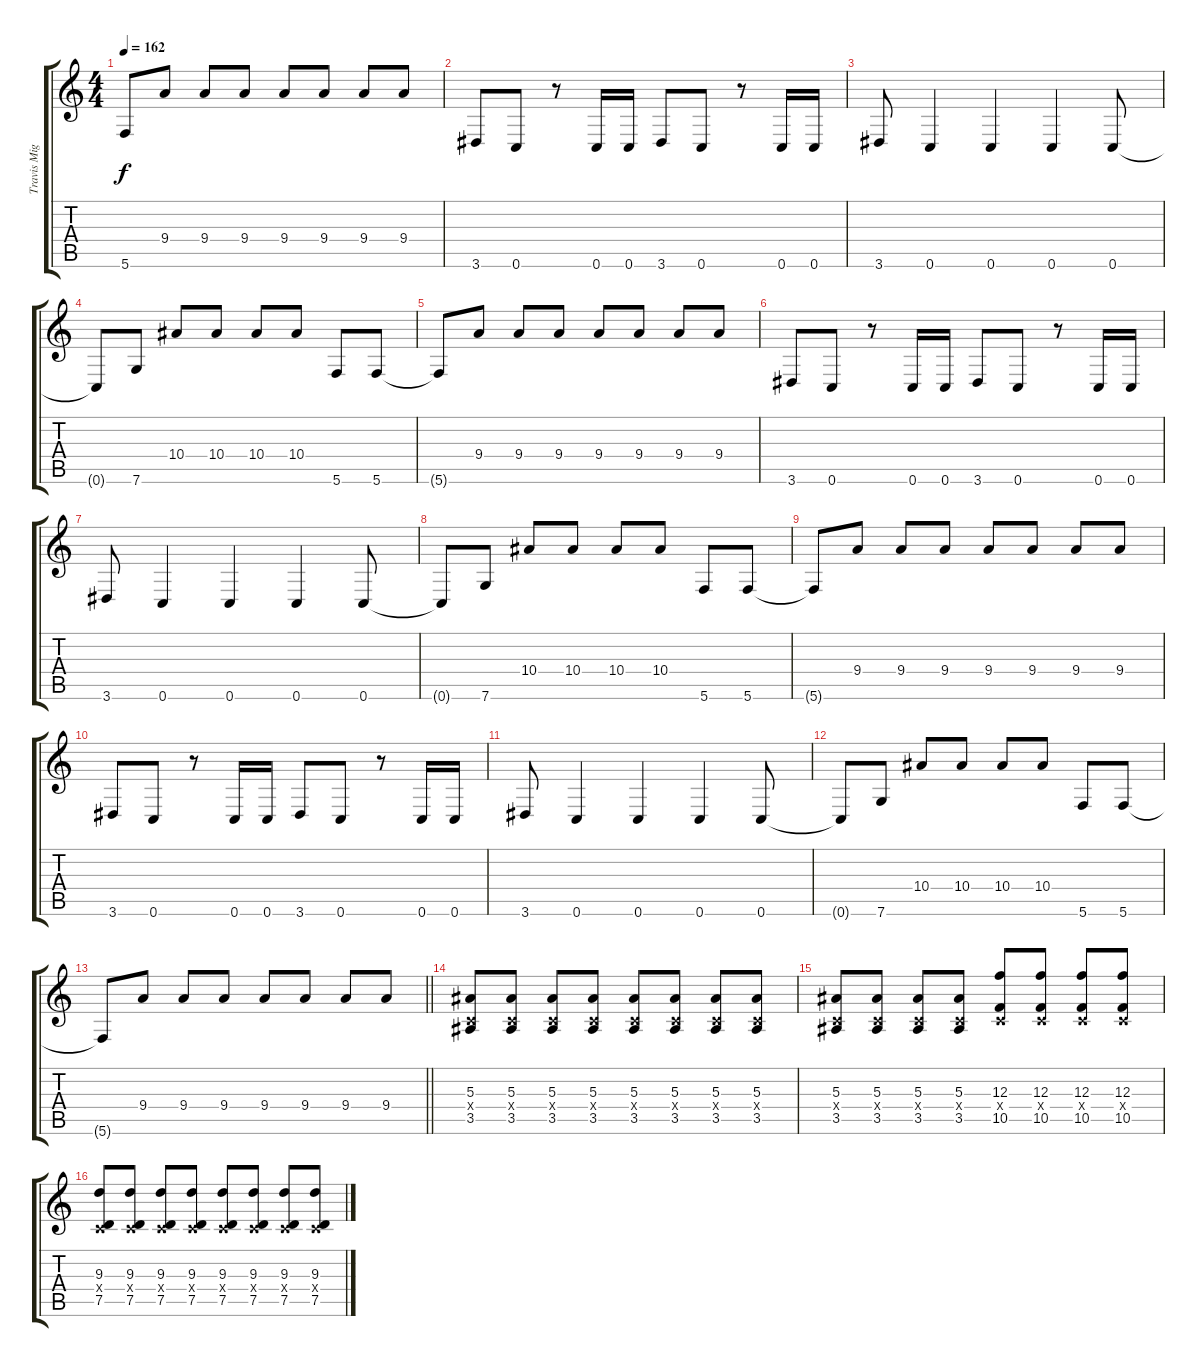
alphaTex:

\track ("Travis Miguel" "Travis Mig") {instrument distortionguitar}
\staff {score tabs}
\tuning (D4 A3 F3 C3 G2 C2) {hide}
\ts (4 4)
\tempo 162
\clef g2
\ks c
5.6{t}.8{dy f} 9.4.8 9.4.8 9.4.8 9.4.8 9.4.8 9.4.8 9.4.8 |
3.6.8 0.6.8 r.8 0.6.16 0.6.16 3.6.8 0.6.8 r.8 0.6.16 0.6.16 |
3.6.8 0.6.4 0.6.4 0.6.4 0.6.8 |
0.6{t}.8 7.6.8 10.4.8 10.4.8 10.4.8 10.4.8 5.6.8 5.6.8 |
5.6{t}.8 9.4.8 9.4.8 9.4.8 9.4.8 9.4.8 9.4.8 9.4.8 |
3.6.8 0.6.8 r.8 0.6.16 0.6.16 3.6.8 0.6.8 r.8 0.6.16 0.6.16 |
3.6.8 0.6.4 0.6.4 0.6.4 0.6.8 |
0.6{t}.8 7.6.8 10.4.8 10.4.8 10.4.8 10.4.8 5.6.8 5.6.8 |
5.6{t}.8 9.4.8 9.4.8 9.4.8 9.4.8 9.4.8 9.4.8 9.4.8 |
3.6.8 0.6.8 r.8 0.6.16 0.6.16 3.6.8 0.6.8 r.8 0.6.16 0.6.16 |
3.6.8 0.6.4 0.6.4 0.6.4 0.6.8 |
0.6{t}.8 7.6.8 10.4.8 10.4.8 10.4.8 10.4.8 5.6.8 5.6.8 |
\barLineRight lightlight
5.6{t}.8 9.4.8 9.4.8 9.4.8 9.4.8 9.4.8 9.4.8 9.4.8 |
\section ("" "")
(5.3 0.4{x} 3.5).8 (5.3 0.4{x} 3.5).8 (5.3 0.4{x} 3.5).8 (5.3 0.4{x} 3.5).8 (5.3 0.4{x} 3.5).8 (5.3 0.4{x} 3.5).8 (5.3 0.4{x} 3.5).8 (5.3 0.4{x} 3.5).8 |
(5.3 0.4{x} 3.5).8 (5.3 0.4{x} 3.5).8 (5.3 0.4{x} 3.5).8 (5.3 0.4{x} 3.5).8 (12.3 0.4{x} 10.5).8 (12.3 0.4{x} 10.5).8 (12.3 0.4{x} 10.5).8 (12.3 0.4{x} 10.5).8 |
(9.3 0.4{x} 7.5).8 (9.3 0.4{x} 7.5).8 (9.3 0.4{x} 7.5).8 (9.3 0.4{x} 7.5).8 (9.3 0.4{x} 7.5).8 (9.3 0.4{x} 7.5).8 (9.3 0.4{x} 7.5).8 (9.3 0.4{x} 7.5).8
